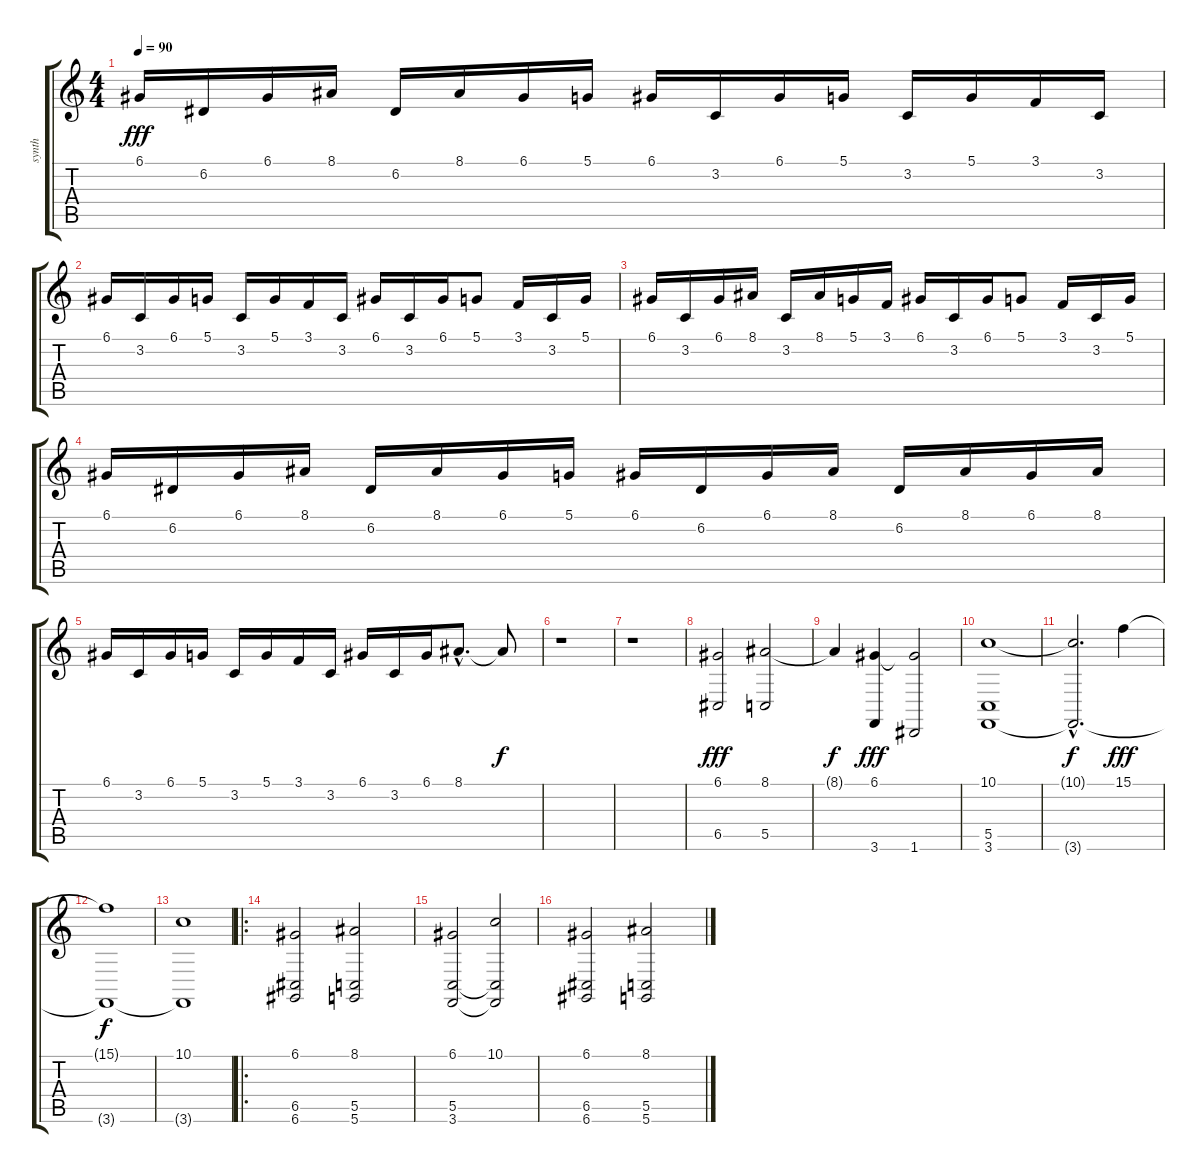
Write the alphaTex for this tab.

\track ("synth" "synth") {instrument stringensemble1}
\staff {score tabs}
\tuning (D4 A3 F3 C3 G2 D2) {hide}
\ts (4 4)
\tempo 90
\clef g2
\ks c
6.1.16{dy fff} 6.2.16 6.1.16 8.1.16 6.2.16 8.1.16 6.1.16 5.1.16 6.1.16 3.2.16 6.1.16 5.1.16 3.2.16 5.1.16 3.1.16 3.2.16 |
6.1.16{volume 10 instrument lead2sawtooth} 3.2.16 6.1.16 5.1.16 3.2.16 5.1.16 3.1.16 3.2.16 6.1.16 3.2.16 6.1.16 5.1.8 3.1.16 3.2.16 5.1.16 |
6.1.16 3.2.16 6.1.16 8.1.16 3.2.16 8.1.16 5.1.16 3.1.16 6.1.16 3.2.16 6.1.16 5.1.8 3.1.16 3.2.16 5.1.16 |
6.1.16 6.2.16 6.1.16 8.1.16 6.2.16 8.1.16 6.1.16 5.1.16 6.1.16 6.2.16 6.1.16 8.1.16 6.2.16 8.1.16 6.1.16 8.1.16 |
6.1.16 3.2.16 6.1.16 5.1.16 3.2.16 5.1.16 3.1.16 3.2.16 6.1.16 3.2.16 6.1.16 8.1{hac}.8{d} 8.1{t}.8{dy f} |
r.1 |
r.1 |
(6.1 6.5).2{dy fff instrument stringensemble1} (8.1 5.5).2 |
8.1{t}.4{dy f} (6.1 3.6).4{dy fff} (6.1{t} 1.6).2 |
(10.1 5.5 3.6).1 |
(10.1{hac t} 3.6{hac t}).2{d dy f} 15.1.4{dy fff} |
(15.1{t} 3.6{t}).1{dy f} |
(10.1 3.6{t}).1 |
\ro
(6.1 6.5 6.6).2{volume 10} (8.1 5.5 5.6).2 |
(6.1 5.5 3.6).2 (10.1 5.5{t} 3.6{t}).2 |
(6.1 6.5 6.6).2{volume 10} (8.1 5.5 5.6).2
